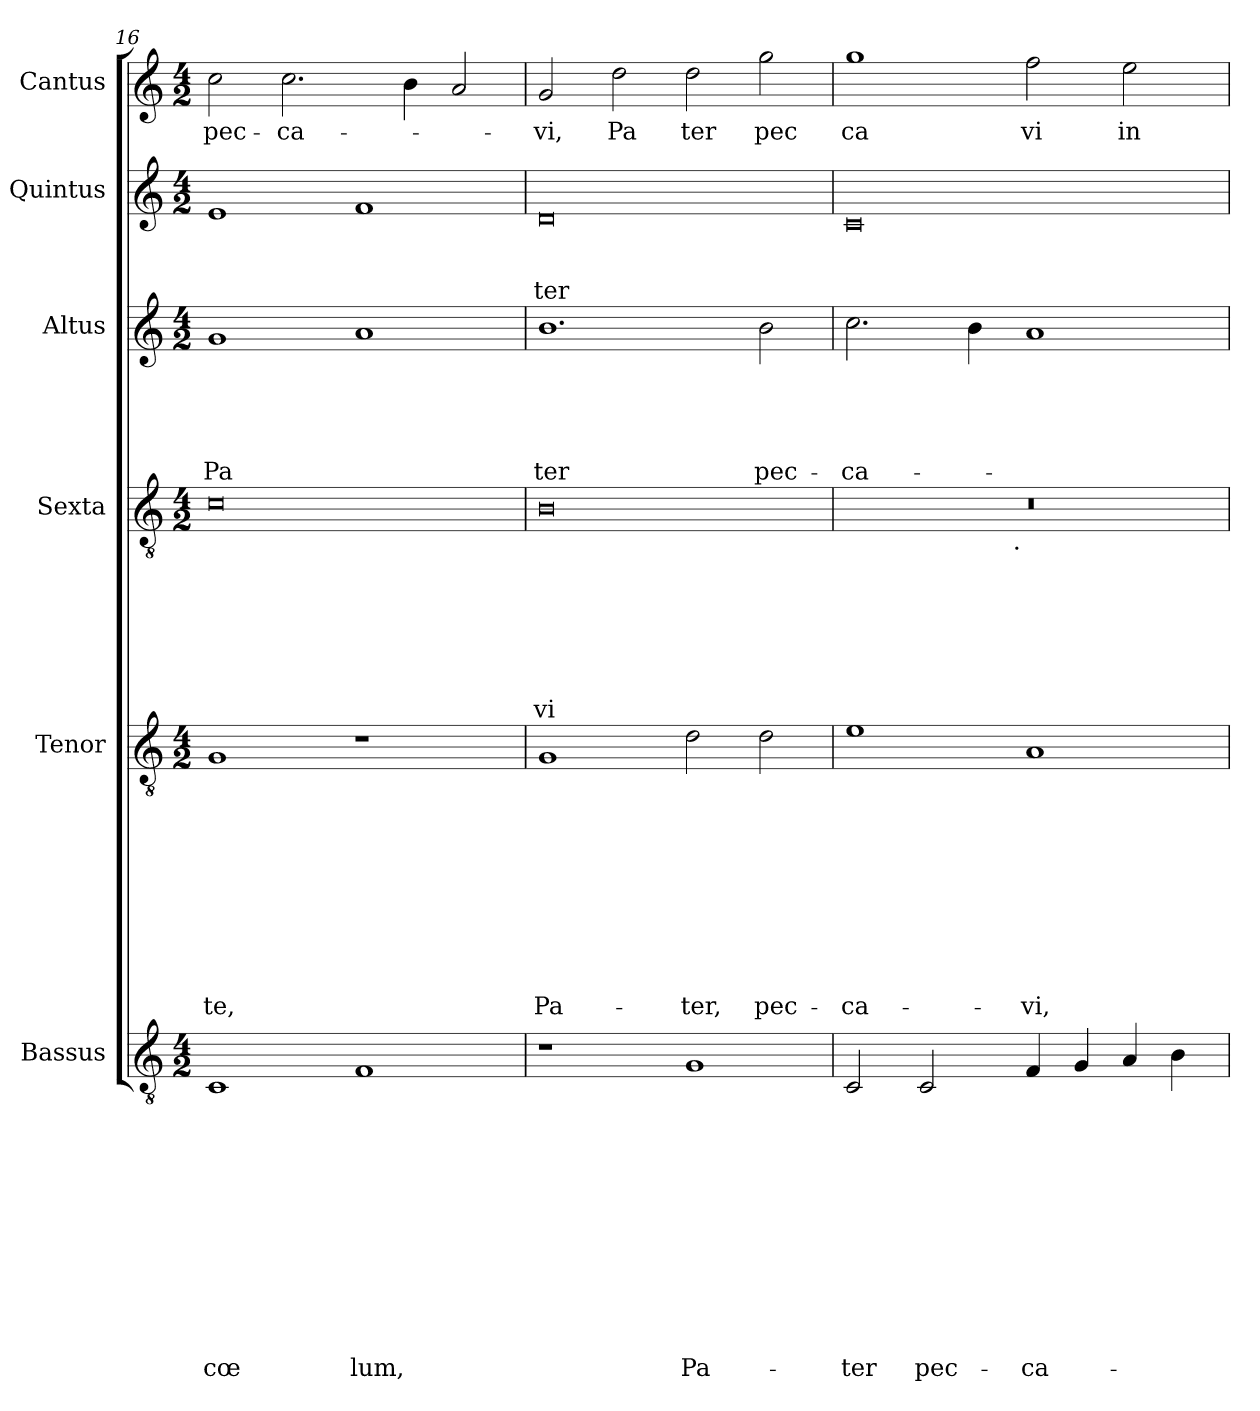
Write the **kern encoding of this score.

**kern	**text	**text	**text	**text	**text	**text	**text	**text	**text	**text	**text	**text	**kern	**text	**text	**text	**text	**text	**text	**text	**text	**text	**text	**kern	**text	**text	**text	**text	**text	**text	**text	**kern	**text	**text	**text	**text	**text	**kern	**text	**text	**text	**kern	**text
*part6	*part6	*part6	*part6	*part6	*part6	*part6	*part6	*part6	*part6	*part6	*part6	*part6	*part5	*part5	*part5	*part5	*part5	*part5	*part5	*part5	*part5	*part5	*part5	*part4	*part4	*part4	*part4	*part4	*part4	*part4	*part4	*part3	*part3	*part3	*part3	*part3	*part3	*part2	*part2	*part2	*part2	*part1	*part1
*staff6	*staff6	*staff6	*staff6	*staff6	*staff6	*staff6	*staff6	*staff6	*staff6	*staff6	*staff6	*staff6	*staff5	*staff5	*staff5	*staff5	*staff5	*staff5	*staff5	*staff5	*staff5	*staff5	*staff5	*staff4	*staff4	*staff4	*staff4	*staff4	*staff4	*staff4	*staff4	*staff3	*staff3	*staff3	*staff3	*staff3	*staff3	*staff2	*staff2	*staff2	*staff2	*staff1	*staff1
*I"Bassus	*	*	*	*	*	*	*	*	*	*	*	*	*I"Tenor	*	*	*	*	*	*	*	*	*	*	*I"Sexta	*	*	*	*	*	*	*	*I"Altus	*	*	*	*	*	*I"Quintus	*	*	*	*I"Cantus	*
*I'Bassus	*	*	*	*	*	*	*	*	*	*	*	*	*I'Tenor	*	*	*	*	*	*	*	*	*	*	*	*	*	*	*	*	*	*	*I'Altus	*	*	*	*	*	*I'Quintus	*	*	*	*I'Cantus	*
*clefGv2	*	*	*	*	*	*	*	*	*	*	*	*	*clefGv2	*	*	*	*	*	*	*	*	*	*	*clefGv2	*	*	*	*	*	*	*	*clefG2	*	*	*	*	*	*clefG2	*	*	*	*clefG2	*
*k[]	*	*	*	*	*	*	*	*	*	*	*	*	*k[]	*	*	*	*	*	*	*	*	*	*	*k[]	*	*	*	*	*	*	*	*k[]	*	*	*	*	*	*k[]	*	*	*	*k[]	*
*C:	*	*	*	*	*	*	*	*	*	*	*	*	*C:	*	*	*	*	*	*	*	*	*	*	*C:	*	*	*	*	*	*	*	*C:	*	*	*	*	*	*C:	*	*	*	*C:	*
*M4/2	*	*	*	*	*	*	*	*	*	*	*	*	*M4/2	*	*	*	*	*	*	*	*	*	*	*M4/2	*	*	*	*	*	*	*	*M4/2	*	*	*	*	*	*M4/2	*	*	*	*M4/2	*
=16	=16	=16	=16	=16	=16	=16	=16	=16	=16	=16	=16	=16	=16	=16	=16	=16	=16	=16	=16	=16	=16	=16	=16	=16	=16	=16	=16	=16	=16	=16	=16	=16	=16	=16	=16	=16	=16	=16	=16	=16	=16	=16	=16
!	!	!	!	!	!	!	!	!	!	!	!	!LO:LY:b	!	!	!	!	!	!	!	!	!	!	!LO:LY:b	!	!	!	!	!	!	!	!	!	!	!	!	!	!LO:LY:b	!	!	!	!	!	!LO:LY:b
1C	.	.	.	.	.	.	.	.	.	.	.	cœ	1G	.	.	.	.	.	.	.	.	.	te,	0c	.	.	.	.	.	.	.	1g	.	.	.	.	Pa	1e	.	.	.	2cc\	pec-
!	!	!	!	!	!	!	!	!	!	!	!	!	!	!	!	!	!	!	!	!	!	!	!	!	!	!	!	!	!	!	!	!	!	!	!	!	!	!	!	!	!	!	!LO:LY:b
.	.	.	.	.	.	.	.	.	.	.	.	.	.	.	.	.	.	.	.	.	.	.	.	.	.	.	.	.	.	.	.	.	.	.	.	.	.	.	.	.	.	2.cc\	-ca-
!	!	!	!	!	!	!	!	!	!	!	!	!LO:LY:b	!	!	!	!	!	!	!	!	!	!	!	!	!	!	!	!	!	!	!	!	!	!	!	!	!	!	!	!	!	!	!
1F	.	.	.	.	.	.	.	.	.	.	.	lum,	1r	.	.	.	.	.	.	.	.	.	.	.	.	.	.	.	.	.	.	1a	.	.	.	.	.	1f	.	.	.	.	.
.	.	.	.	.	.	.	.	.	.	.	.	.	.	.	.	.	.	.	.	.	.	.	.	.	.	.	.	.	.	.	.	.	.	.	.	.	.	.	.	.	.	4b\	.
.	.	.	.	.	.	.	.	.	.	.	.	.	.	.	.	.	.	.	.	.	.	.	.	.	.	.	.	.	.	.	.	.	.	.	.	.	.	.	.	.	.	2a/	.
!!LO:PB:g=z
=17	=17	=17	=17	=17	=17	=17	=17	=17	=17	=17	=17	=17	=17	=17	=17	=17	=17	=17	=17	=17	=17	=17	=17	=17	=17	=17	=17	=17	=17	=17	=17	=17	=17	=17	=17	=17	=17	=17	=17	=17	=17	=17	=17
!	!	!	!	!	!	!	!	!	!	!	!	!	!	!	!	!	!	!	!	!	!	!	!LO:LY:b	!	!	!	!	!	!	!	!LO:LY:b	!	!	!	!	!	!LO:LY:b	!	!	!	!LO:LY:b	!	!LO:LY:b
1r	.	.	.	.	.	.	.	.	.	.	.	.	1G	.	.	.	.	.	.	.	.	.	Pa-	0B	.	.	.	.	.	.	vi	1.b	.	.	.	.	ter	0d	.	.	ter	2g/	-vi,
!	!	!	!	!	!	!	!	!	!	!	!	!	!	!	!	!	!	!	!	!	!	!	!	!	!	!	!	!	!	!	!	!	!	!	!	!	!	!	!	!	!	!	!LO:LY:b
.	.	.	.	.	.	.	.	.	.	.	.	.	.	.	.	.	.	.	.	.	.	.	.	.	.	.	.	.	.	.	.	.	.	.	.	.	.	.	.	.	.	2dd\	Pa
!	!	!	!	!	!	!	!	!	!	!	!	!LO:LY:b	!	!	!	!	!	!	!	!	!	!	!LO:LY:b	!	!	!	!	!	!	!	!	!	!	!	!	!	!	!	!	!	!	!	!LO:LY:b
1G	.	.	.	.	.	.	.	.	.	.	.	Pa-	2d\	.	.	.	.	.	.	.	.	.	-ter,	.	.	.	.	.	.	.	.	.	.	.	.	.	.	.	.	.	.	2dd\	ter
!	!	!	!	!	!	!	!	!	!	!	!	!	!	!	!	!	!	!	!	!	!	!	!LO:LY:b	!	!	!	!	!	!	!	!	!	!	!	!	!	!LO:LY:b	!	!	!	!	!	!LO:LY:b
.	.	.	.	.	.	.	.	.	.	.	.	.	2d\	.	.	.	.	.	.	.	.	.	pec-	.	.	.	.	.	.	.	.	2b\	.	.	.	.	pec-	.	.	.	.	2gg\	pec
=18	=18	=18	=18	=18	=18	=18	=18	=18	=18	=18	=18	=18	=18	=18	=18	=18	=18	=18	=18	=18	=18	=18	=18	=18	=18	=18	=18	=18	=18	=18	=18	=18	=18	=18	=18	=18	=18	=18	=18	=18	=18	=18	=18
!	!	!	!	!	!	!	!	!	!	!	!	!LO:LY:b	!	!	!	!	!	!	!	!	!	!	!LO:LY:b	!	!	!	!	!	!	!	!	!	!	!	!	!	!LO:LY:b	!	!	!	!	!	!LO:LY:b
*	*	*	*	*	*	*	*	*	*	*	*	*	*	*	*	*	*	*	*	*	*	*	*	*^	*	*	*	*	*	*	*	*	*	*	*	*	*	*	*	*	*	*	*
2C/	.	.	.	.	.	.	.	.	.	.	.	-ter	1e	.	.	.	.	.	.	.	.	.	-ca-	0r	2ryy	.	.	.	.	.	.	.	2.cc\	.	.	.	.	-ca-	0c	.	.	.	1gg	ca
!	!	!	!	!	!	!	!	!	!	!	!	!LO:LY:b	!	!	!	!	!	!	!	!	!	!	!	!	!	!	!	!	!	!	!	!	!	!	!	!	!	!	!	!	!	!	!	!
2C/	.	.	.	.	.	.	.	.	.	.	.	pec-	.	.	.	.	.	.	.	.	.	.	.	.	4...ryy	.	.	.	.	.	.	.	.	.	.	.	.	.	.	.	.	.	.	.
.	.	.	.	.	.	.	.	.	.	.	.	.	.	.	.	.	.	.	.	.	.	.	.	.	.	.	.	.	.	.	.	.	4b\	.	.	.	.	.	.	.	.	.	.	.
!	!	!	!	!	!	!	!	!	!	!	!	!	!	!	!	!	!	!	!	!	!	!	!	!	!LO:TX:b:t=.	!	!	!	!	!	!	!	!	!	!	!	!	!	!	!	!	!	!	!
.	.	.	.	.	.	.	.	.	.	.	.	.	.	.	.	.	.	.	.	.	.	.	.	.	1ryy	.	.	.	.	.	.	.	.	.	.	.	.	.	.	.	.	.	.	.
!	!	!	!	!	!	!	!	!	!	!	!	!LO:LY:b	!	!	!	!	!	!	!	!	!	!	!LO:LY:b	!	!	!	!	!	!	!	!	!	!	!	!	!	!	!	!	!	!	!	!	!LO:LY:b
4F/	.	.	.	.	.	.	.	.	.	.	.	-ca-	1A	.	.	.	.	.	.	.	.	.	-vi,	.	.	.	.	.	.	.	.	.	1a	.	.	.	.	.	.	.	.	.	2ff\	vi
4G/	.	.	.	.	.	.	.	.	.	.	.	.	.	.	.	.	.	.	.	.	.	.	.	.	.	.	.	.	.	.	.	.	.	.	.	.	.	.	.	.	.	.	.	.
!	!	!	!	!	!	!	!	!	!	!	!	!	!	!	!	!	!	!	!	!	!	!	!	!	!	!	!	!	!	!	!	!	!	!	!	!	!	!	!	!	!	!	!	!LO:LY:b
4A/	.	.	.	.	.	.	.	.	.	.	.	.	.	.	.	.	.	.	.	.	.	.	.	.	.	.	.	.	.	.	.	.	.	.	.	.	.	.	.	.	.	.	2ee\	in
4B\	.	.	.	.	.	.	.	.	.	.	.	.	.	.	.	.	.	.	.	.	.	.	.	.	.	.	.	.	.	.	.	.	.	.	.	.	.	.	.	.	.	.	.	.
.	.	.	.	.	.	.	.	.	.	.	.	.	.	.	.	.	.	.	.	.	.	.	.	.	32ryy	.	.	.	.	.	.	.	.	.	.	.	.	.	.	.	.	.	.	.
*	*	*	*	*	*	*	*	*	*	*	*	*	*	*	*	*	*	*	*	*	*	*	*	*v	*v	*	*	*	*	*	*	*	*	*	*	*	*	*	*	*	*	*	*	*
=	=	=	=	=	=	=	=	=	=	=	=	=	=	=	=	=	=	=	=	=	=	=	=	=	=	=	=	=	=	=	=	=	=	=	=	=	=	=	=	=	=	=	=
*-	*-	*-	*-	*-	*-	*-	*-	*-	*-	*-	*-	*-	*-	*-	*-	*-	*-	*-	*-	*-	*-	*-	*-	*-	*-	*-	*-	*-	*-	*-	*-	*-	*-	*-	*-	*-	*-	*-	*-	*-	*-	*-	*-
